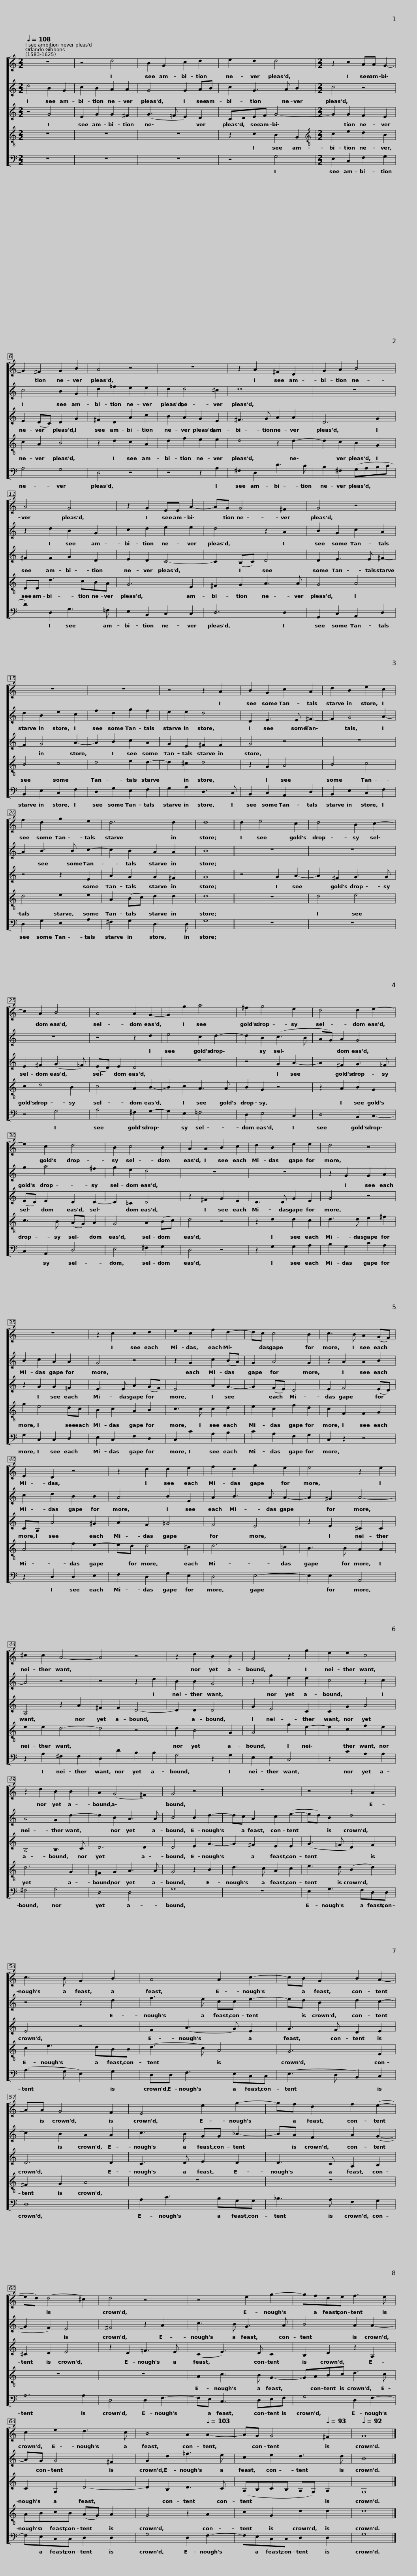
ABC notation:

X:1
%%score [ 1 2 3 4 5 ]
L:1/8
Q:1/4=108
M:2/2
I:linebreak $
K:C
V:1 treble
V:2 treble
V:3 treble
V:4 treble-8
V:5 bass
V:1
 z8 | z4 d4 | B2 G2 c2 d2 | e2 d2 d4 |$[M:2/2] z2 c2 AA G2- | %5
 G2 ^F2 G2 B2 | A4 z4 | z8 |$ z2 A2 ^F2 D2 | G2 A2 B4 | %10
 A4 G4 | z2 G2 EE A2- |$ AG G4 ^F2 | G4 z4 | z8 | %15
 z8 |$ z4 z2 A2 | B2 G2 c2 A2 | d2 B2 e2 c2 | f2 d2 g2 e2 |$ %20
 d6 d2 | d8 || d2 e4 c2 | d4 B2 c2- |$ c2 A2 B4 | %25
 A4 A2 G2- | G2 g2 a4 | ^f2 g4 e2 |$ d4 d2 e2- | e2 c2 d4 | %30
 B2 c4 B2 | A2 A2 B2 c2 |$ d2 B2 e2 e2 | d4 z4 | z8 | %35
 z2 c2 c2 d2 |$ e2 c2 f2 d2- | dc c4 B2 | c3 B A2 (GF) | E2 D2 z4 |$ %40
 z2 d2 d2 e2 | f2 d2 g2 e2 | e4 z2 e2 | ^c2 c2 A4- |$ A4 z4 | %45
 z2 d2 B2 B2 | G4 z2 g2 | e2 e2 c4 |$ z2 d2 B2 B2 | A2 (G4 ^F2) | %50
 G4 z4 | z8 |$ z4 z2 A2 | c3 B G2 B2 | A4 A2 c2- |$ %55
 cB G2 B2 A2- | AA G4 F2 | E4 e2 g2- |$ gf d2 f2 (e2- | ed) (d4 ^c2) | %60
 d4 z4 |$ z4 e2 g2- | gfde f3 e | c2 e2 d3 c |$ B4[Q:1/4=106] A2[Q:1/4=103] A2- | %65
[Q:1/4=101] A[Q:1/4=100]G[Q:1/4=97] G4[Q:1/4=93] ^F2 |[Q:1/4=92] G8 |] %67
V:2
 d4 B2 G2 | c2 B2 A2 A2 | G4 G2 AB | c2 G3 A B2 |$[M:2/2] c4 z4 | %5
 c4 B2 G2 | d2 =f2 e2 e2 | d2 d4 ^c2 |$ d8 | z8 | %10
 z2 d2 B2 G2 | c2 d2 e2 e2 |$ d4 z2 A2 | B2 G2 c2 A2 | d2 B2 e2 c2 | %15
 f2 d2 g2 f2 |$ e2 e2 d4 | D2 E3 E ^F2- | F2 G4 A2- | A2 B3 B c2- |$ %20
 c2 B2 A2 A2 | B8 || z8 | z8 |$ z8 | %25
 z4 z2 d2 | e4 c2 d2- | d2 B2 (c3 B |$ AG) A2 G4 | g2 a4 ^f2 | %30
 g2 e2 d4 | z8 |$ z8 | z2 G2 G2 A2 | B2 c2 A2 A2 | %35
 G4 z4 |$ z2 G2 c2 (BA) | G2 A4 G2 | z2 A2 A2 B2 | c2 d2 B2 B2 |$ %40
 A4 B2 E2 | A2 B3 A A2- | A2 ^G2 A4- | A4 z4 |$ z4 z2 d2 | %45
 B2 B2 G4 | z2 g2 e2 e2 | c4 z2 c2 |$ A4 G2 d2- | d2 B2 A3 A | %50
 B4 B2 d2- | dc A2 c2 (e2- |$ ed) B2 d4 | z4 z2 d2 | f3 e cc e2- |$ %55
 ed B2 d2 c2- | c2 B2 A2 A2 | c3 B GG _B2- |$ BA F2 A2 (G2- | G2 F2) E4 | %60
 ^F4 z2 A2 |$ c3 B G3 A | B4 A2 A2- | AG G4 ^F2 |$ G2 d2 =f3 e | %65
 c2 e2 d3 d | B8 |] %67
V:3
 z4 G4 | E2 G2 G2 ^F2 | (G3 =F E2) D2 | CDEF G4- |$[M:2/2] G2 G2 F2 E2 | %5
 E2 (DC) D2 G2 | ^F2 D2 A2 c2 | B2 A2 G2 E2 |$ ^F3 G A2 A2 | D6 G2 | %10
 ^F2 F2 G2 D2 | E2 D2 C4- |$ C2 (B,C) D4 | D2 E3 E ^F2- | F2 G4 A2- | %15
 A2 B2 c2 A2 |$ G2 E2 ^F2 F2 | G4 z4 | z8 | z4 z2 E2 |$ %20
 A2 G2 G2 ^F2 | G8 || z4 G2 A2- | A2 ^F2 G3 G |$ E2 ^F2 (G3 =F) | %25
 (ED) E2 D4 | z8 | z4 G2 A2- |$ A2 ^F2 G3 =F | (ED) E2 D2 D2- | %30
 D2 !courtesy!=C2 D4 | z2 ^F2 G2 E2 |$ D3 D G2 E2 | G4 z4 | z2 G2 G2 =F2 | %35
 E3 E A2 (GF) |$ E4 A2 G2- | G2 (FE) D4 | E2 F4 (ED) | CA, A4 ^G2 |$ %40
 A2 F2 =G4 | F4 E4 | z2 E2 ^C2 C2 | A,4 z2 A2 |$ ^F2 F2 D4- | %45
 D2 D2 D4 | G2 E4 C2 | C2 G2 A4 |$ A,4 B,3 C | D6 D2 | %50
 D4 E2 G2- | G2 ^F2 E2 E2 |$ (G3 =F D2) F2 | E4 z4 | F2 (A3 G) E2 |$ %55
 G3 F D2 E2 | D6 D2 | C3 D E2 D2 |$ D3 C A,2 B,2 | ^C2 D2 E4 | %60
 z2 D2 =F3 E |$ (C2 E3) D C2 | B,2 D2 z2 A,2 | C2 G,2 D4- |$ D2 B,2 D3 C | %65
 (A,B,CB, A,G,) A,2 | G,8 |] %67
V:4
 z8 | z8 | z8 | z2 c2 B2 G2 |$[M:2/2][K:treble-8] c2 e2 d2 B2 | %5
 c2 A2 B4 | z2 d2 c2 A2 | d2 f2 e2 e2 |$ d4 z2 d2- | d2 c2 B2 G2 | %10
 DD d3 cBA | G6 E2 |$ ^F2 G2 A3 A | G4 A4 | B4 c4 | %15
 d4 e2 d2- |$ d2 ^c2 d4 | z2 G2 A4 | B4 c4 | d4 e2 e2 |$ %20
 A2 (Bc) d2 d2 | d8 || z8 | d4 e4 |$ c2 d4 B2 | %25
 c4 A2 B2- | B2 c2 A3 A | B2 G2 z4 |$ z2 A2 B2 G2 | c3 B (AG) A2 | %30
 G4 A2 (Bc) | d4 z4 |$ z2 d2 d2 c2 | d3 d e2 ^f2 | g2 e4 dc | %35
 B2 c2 A2 B2 |$ c3 c c2 d2 | e2 c2 f2 d2 | c2 F2 F2 G2 | A4 f2 e2- |$ %40
 ed d4 ^c2 | d6 =c2 | B3 B A2 A2 | e2 e2 d4- |$ d4 z4 | %45
 d2 B4 G2 | G4 g2 e2- | e2 c2 f2 e2 |$ d6 G2 | ^F2 G2 A3 A | %50
 G4 z2 B2 | d3 c A2 c2 |$ e3 d (B2 d2) | c2 e3 dBB | (d3 c) A4 |$ %55
 G6 E2 | ^F2 G2 A4 | z8 |$ z8 | z8 | %60
 z8 |$ A2 c3 B G2- | GABc d3 c | ABcB (AG) A2 |$ G4 z2 A2 | %65
 c2 G2 d2 d2 | d8 |] %67
V:5
 z8 | z8 | z8 | z4 G,4 |$[M:2/2] E,2 C,2 F,2 G,2 | %5
 A,4 G,4 | D,4 z4 | z4 z2 A,2 |$ ^F,2 D,2 D3 C | B,2 ^F,2 (G,A,B,C | %10
 D2) D,2 G,3 !courtesy!=F, | E,2 B,,2 C,2 C,2 |$ D,6 D,2 | G,,2 C,2 A,,2 D,2 | B,,2 E,2 C,2 F,2 | %15
 D,2 G,2 E,2 F,2 |$ G,2 A,2 D,3 C, | B,,2 C,2 A,,2 D,2 | B,,2 E,2 C,2 F,2 | D,2 G,2 E,2 A,2 |$ %20
 ^F,2 G,2 D,3 D, | G,8 || z8 | z8 |$ z4 G,4 | %25
 A,4 ^F,2 G,2- | G,2 E,2 !courtesy!=F,4 | D,2 E,4 C,2 |$ D,4 B,,2 C,2- | C,2 A,,2 D,4 | %30
 E,4 ^F,2 G,2 | D,4 z4 |$ z2 G,2 G,2 A,2 | B,2 G,2 C2 A,2 | G,2 C,2 C,2 D,2 | %35
 E,2 C,2 F,2 D,2 |$ C,2 C2 A,2 B,2 | C2 A,2 F,2 G,2 | C,2 z2 z4 | z2 D,2 D,2 E,2 |$ %40
 F,2 D,2 G,2 E,2 | D,4 E,4- | E,2 E,2 A,,4 | z2 A,2 ^F,2 F,2 |$ D,2 D2 B,2 B,2 | %45
 G,4 z2 G,2 | E,2 E,2 C,4 | z2 C2 A,2 A,2 |$ ^F,4 G,4 | D,4 D,4 | %50
 G,8 | z8 |$ E,2 G,3 F,D,D, | (A,3 G, E,2) G,2 | D,D, F,3 E,C,C, |$ %55
 (E,3 D, B,,2) C,2 | D,8 | A,2 C3 B,G,G, |$ _B,3 A, F,2 G,2 | A,6 A,2 | %60
 D,4 D,2 F,2- |$ F,E, C,3 D,E,F, | G,4 D,2 F,2- | F,E,C,C, D,2 D,2 |$ G,4 D,2 F,2- | %65
 F,E,C,C, D,2 D,2 | G,8 |] %67
